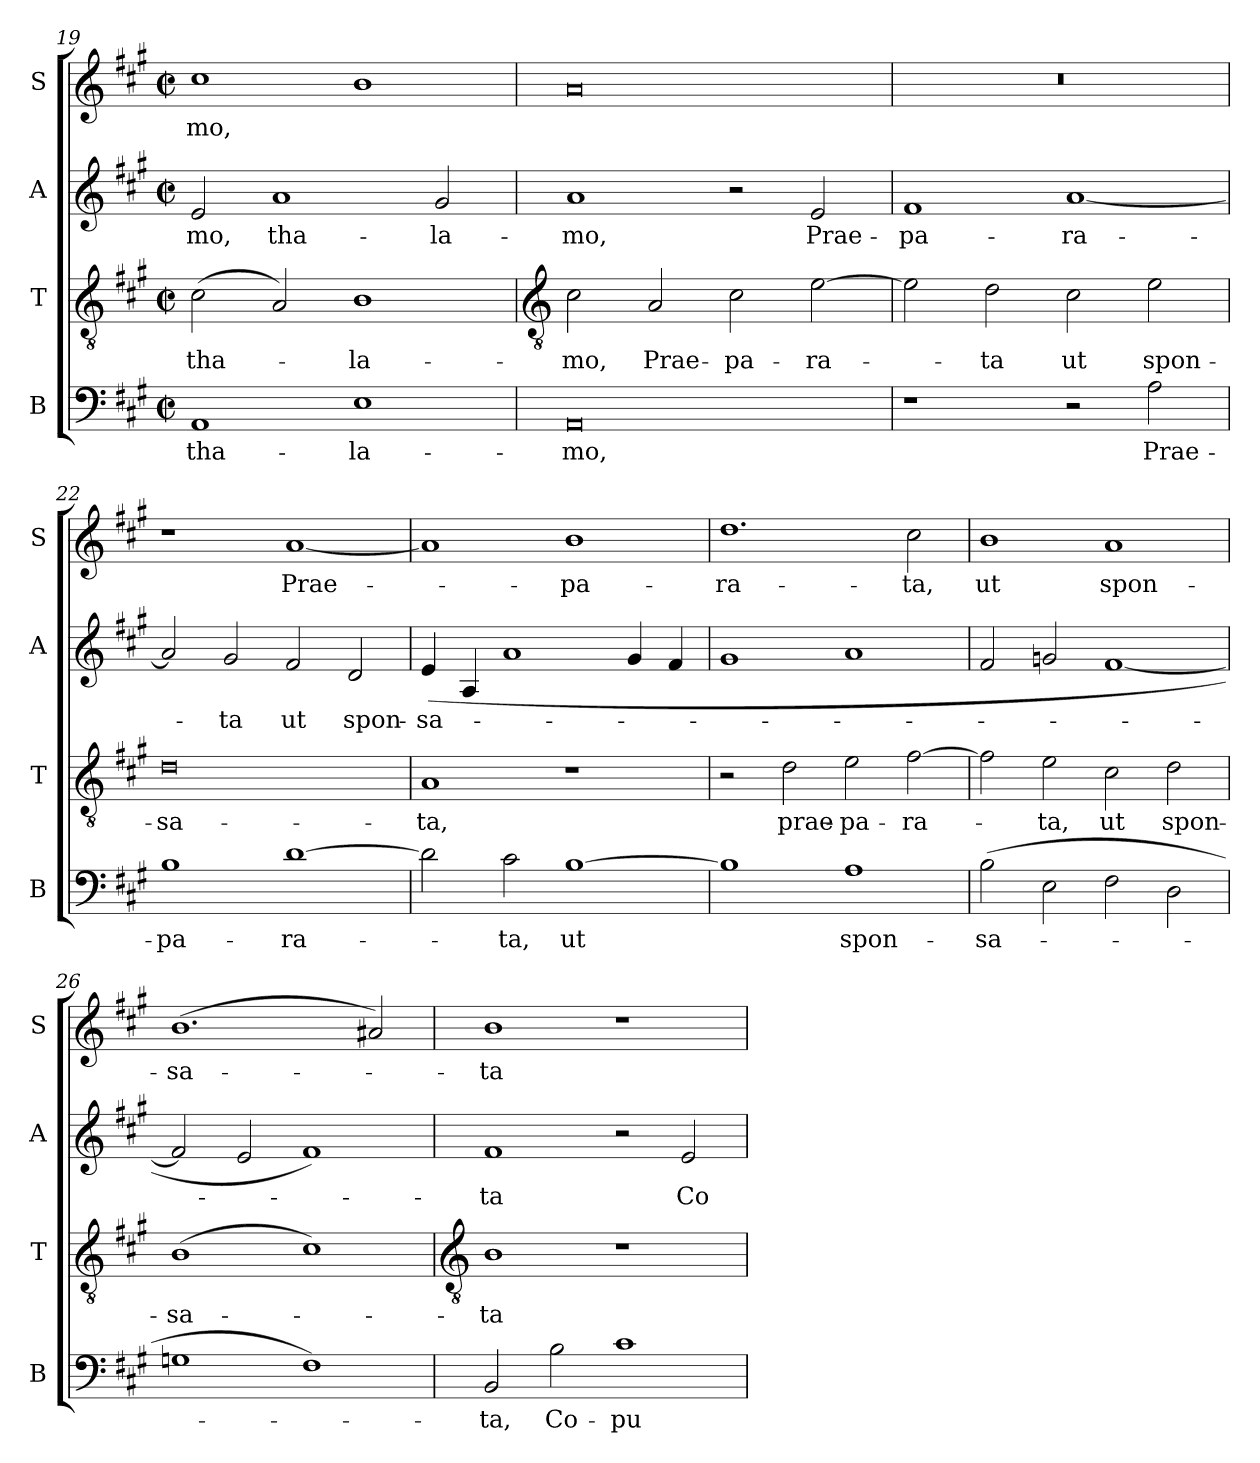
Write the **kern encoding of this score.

**kern	**text	**kern	**text	**kern	**text	**kern	**text
*part4	*part4	*part3	*part3	*part2	*part2	*part1	*part1
*staff4	*staff4	*staff3	*staff3	*staff2	*staff2	*staff1	*staff1
*I"B	*	*I"T	*	*I"A	*	*I"S	*
*I'B	*	*I'T	*	*I'A	*	*I'S	*
*clefF4	*	*clefGv2	*	*clefG2	*	*clefG2	*
*k[f#c#g#]	*	*k[f#c#g#]	*	*k[f#c#g#]	*	*k[f#c#g#]	*
*A:	*	*A:	*	*A:	*	*A:	*
*M4/2	*	*M4/2	*	*M4/2	*	*M4/2	*
*met(c|)	*	*met(c|)	*	*met(c|)	*	*met(c|)	*
=19	=19	=19	=19	=19	=19	=19	=19
!	!LO:LY:b	!	!LO:LY:b	!	!LO:LY:b	!	!LO:LY:b
1AA	tha-	(<2c#	tha-	2e	-mo,	1cc#	-mo,
!	!	!	!	!	!LO:LY:b	!	!
.	.	2A)	.	1a	tha-	.	.
!	!LO:LY:b	!	!LO:LY:b	!	!	!	!
1E	-la-	1B	la-	.	.	1b	.
!	!	!	!	!	!LO:LY:b	!	!
.	.	.	.	2g#	-la-	.	.
!!LO:LB:g=z
=20	=20	=20	=20	=20	=20	=20	=20
*	*	*clefGv2	*	*	*	*	*
!	!LO:LY:b	!	!LO:LY:b	!	!LO:LY:b	!	!
0AA	-mo,	2c#	-mo,	1a	-mo,	0a	.
!	!	!	!LO:LY:b	!	!	!	!
.	.	2A	Prae-	.	.	.	.
!	!	!	!LO:LY:b	!	!	!	!
.	.	2c#	-pa-	2r	.	.	.
!	!	!	!LO:LY:b	!	!LO:LY:b	!	!
.	.	[2e	-ra-	2e	Prae-	.	.
=21	=21	=21	=21	=21	=21	=21	=21
!	!	!	!	!	!LO:LY:b	!	!
1r	.	2e]	.	1f#	-pa-	0r	.
!	!	!	!LO:LY:b	!	!	!	!
.	.	2d	ta	.	.	.	.
!	!	!	!LO:LY:b	!	!LO:LY:b	!	!
2r	.	2c#	ut	[1a	-ra-	.	.
!	!LO:LY:b	!	!LO:LY:b	!	!	!	!
2A	Prae-	2e	spon-	.	.	.	.
=22	=22	=22	=22	=22	=22	=22	=22
!	!LO:LY:b	!	!LO:LY:b	!	!	!	!
1B	-pa-	0d	-sa-	2a]	.	1r	.
!	!	!	!	!	!LO:LY:b	!	!
.	.	.	.	2g#	ta	.	.
!	!LO:LY:b	!	!	!	!LO:LY:b	!	!LO:LY:b
[1d	-ra-	.	.	2f#	ut	[1a	Prae-
!	!	!	!	!	!LO:LY:b	!	!
.	.	.	.	2d	spon-	.	.
=23	=23	=23	=23	=23	=23	=23	=23
!	!	!	!LO:LY:b	!	!LO:LY:b	!	!
2d]	.	1A	-ta,	(<4e	-sa-	1a]	.
.	.	.	.	4A	.	.	.
!	!LO:LY:b	!	!	!	!	!	!
2c#	ta,	.	.	1a/	.	.	.
!	!LO:LY:b	!	!	!	!	!	!LO:LY:b
[1B	ut	1r	.	.	.	1b	pa-
.	.	.	.	4g#	.	.	.
.	.	.	.	4f#	.	.	.
=24	=24	=24	=24	=24	=24	=24	=24
!	!	!	!	!	!	!	!LO:LY:b
1B]	.	2r	.	1g#/	.	1.dd	-ra-
!	!	!	!LO:LY:b	!	!	!	!
.	.	2d	prae-	.	.	.	.
!	!LO:LY:b	!	!LO:LY:b	!	!	!	!
1A	spon-	2e	-pa-	1a/	.	.	.
!	!	!	!LO:LY:b	!	!	!	!LO:LY:b
.	.	[2f#	-ra-	.	.	2cc#	-ta,
=25	=25	=25	=25	=25	=25	=25	=25
!	!LO:LY:b	!	!	!	!	!	!LO:LY:b
(>2B	-sa-	2f#]	.	2f#	.	1b	ut
!	!	!	!LO:LY:b	!	!	!	!
2E	.	2e	ta,	2gn	.	.	.
!	!	!	!LO:LY:b	!	!	!	!LO:LY:b
2F#	.	2c#	ut	[1f#	.	1a	spon-
!	!	!	!LO:LY:b	!	!	!	!
2D	.	2d	spon-	.	.	.	.
=26	=26	=26	=26	=26	=26	=26	=26
!	!	!	!LO:LY:b	!	!	!	!LO:LY:b
1Gn	.	(>1B	-sa-	2f#]	.	(<1.b	-sa-
.	.	.	.	2e	.	.	.
1F#)	.	1c#)	.	1f#)	.	.	.
.	.	.	.	.	.	2a#X)	.
!!LO:LB:g=z
=27	=27	=27	=27	=27	=27	=27	=27
*	*	*clefGv2	*	*	*	*	*
!	!LO:LY:b	!	!LO:LY:b	!	!LO:LY:b	!	!LO:LY:b
2BB	ta,	1B	ta	1f#	ta	1b	ta
!	!LO:LY:b	!	!	!	!	!	!
2B	Co-	.	.	.	.	.	.
!	!LO:LY:b	!	!	!	!	!	!
1c#	-pu-	1r	.	2r	.	1r	.
!	!	!	!	!	!LO:LY:b	!	!
.	.	.	.	2e	Co-	.	.
=	=	=	=	=	=	=	=
*-	*-	*-	*-	*-	*-	*-	*-
